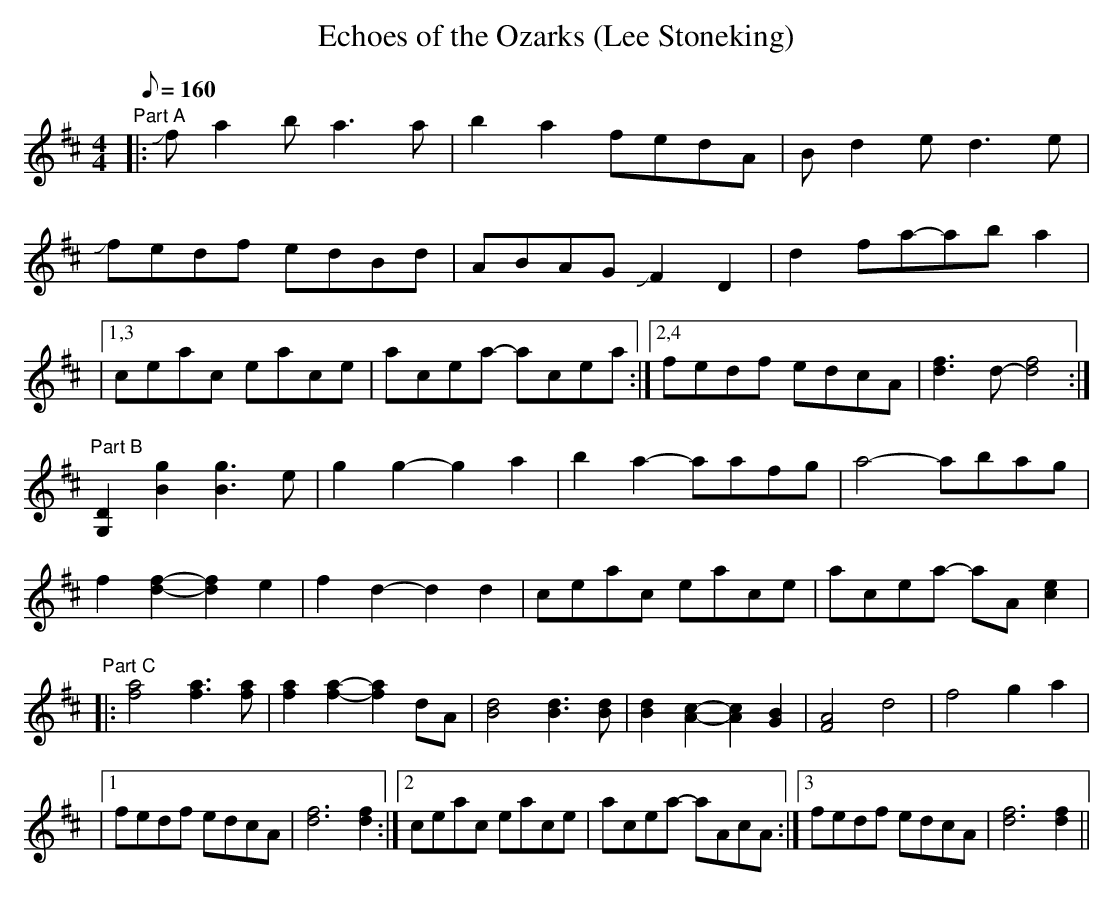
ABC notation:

X:1
T:Echoes of the Ozarks (Lee Stoneking)
M:4/4
L:1/8
Q:160
K:D
"Part A"
|: Jfa2ba3a | b2a2 fedA | Bd2ed3e |!
Jfedf edBd | ABAG JF2 D2 | d2fa-ab a2 |!
|1,3 ceac eace | acea- acea :|2,4 fedf edcA | [d3f3]d-[d4f4] :|!
"Part B"
[D2G,2] [B2g2][B3g3] e | g2g2- g2a2 | b2a2- aafg | a4- abag |!
f2 [d2-f2-][d2f2] e2 | f2d2- d2 d2 | ceac eace | acea- aA [c2e2] |!
"Part C"
|: [f4a4][f3a3][fa] | [f2a2][f2-a2-][f2a2]dA | [B4d4][B3d3][Bd] | [B2d2][A2-c2-] [A2c2][G2B2] | [F4A4] d4 | f4g2a2 |!
|1 fedf edcA | [d6f6] [d2f2] :|2 ceac eace | acea- aAcA :|3 fedf edcA | [d6f6] [d2f2] ||
